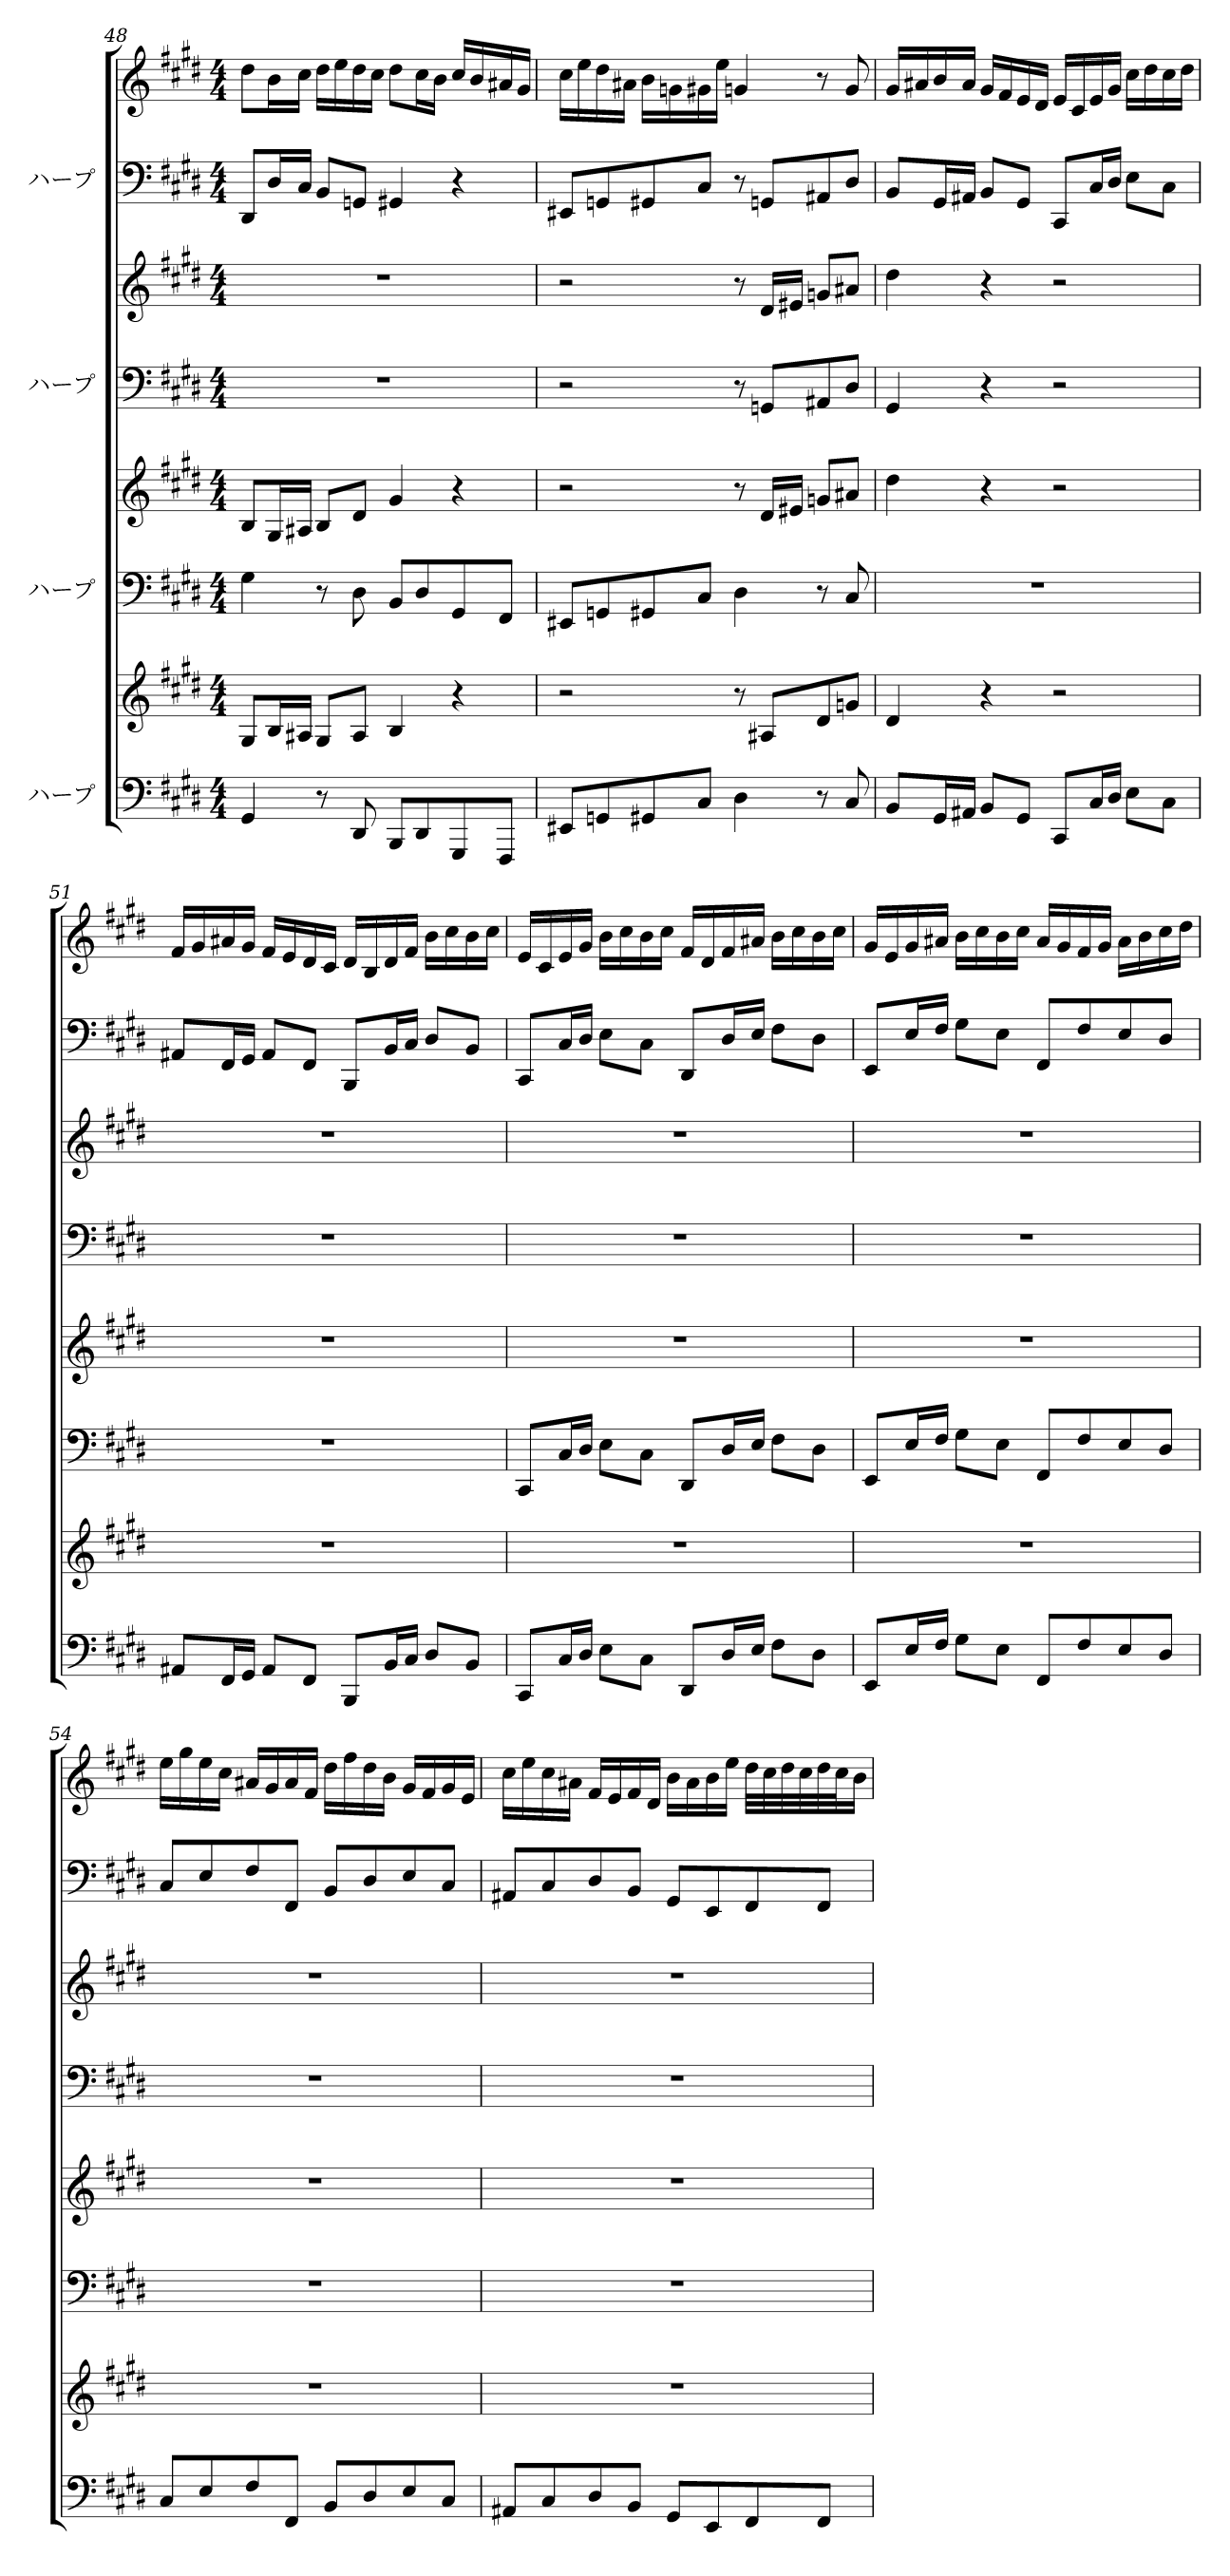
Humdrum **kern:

**kern	**kern	**kern	**kern	**kern	**kern	**kern	**kern
*part4	*part4	*part3	*part3	*part2	*part2	*part1	*part1
*staff8	*staff7	*staff6	*staff5	*staff4	*staff3	*staff2	*staff1
*I"ハープ	*	*I"ハープ	*	*I"ハープ	*	*I"ハープ	*
!!LO:PB:g=z
*clefF4	*clefG2	*clefF4	*clefG2	*clefF4	*clefG2	*clefF4	*clefG2
*k[f#c#g#d#]	*k[f#c#g#d#]	*k[f#c#g#d#]	*k[f#c#g#d#]	*k[f#c#g#d#]	*k[f#c#g#d#]	*k[f#c#g#d#]	*k[f#c#g#d#]
*M4/4	*M4/4	*M4/4	*M4/4	*M4/4	*M4/4	*M4/4	*M4/4
=48	=48	=48	=48	=48	=48	=48	=48
4GG#/	8G#/L	4G#\	8B/L	1r	1r	8DD#/L	8dd#\L
.	16B/L	.	16G#/L	.	.	16D#/L	16b\L
.	16A#X/JJ	.	16A#X/JJ	.	.	16C#/JJ	16cc#\JJ
8r	8G#/L	8r	8B/L	.	.	8BB/L	16dd#\LL
.	.	.	.	.	.	.	16ee\
8DD#/	8A#/J	8D#\	8d#/J	.	.	8GGn/J	16dd#\
.	.	.	.	.	.	.	16cc#\JJ
8BBB/L	4B/	8BB/L	4g#/	.	.	4GG#X/	8dd#\L
8DD#/	.	8D#/	.	.	.	.	16cc#\L
.	.	.	.	.	.	.	16b\JJ
8GGG#/	4r	8GG#/	4r	.	.	4r	16cc#/LL
.	.	.	.	.	.	.	16b/
8FFF#/J	.	8FF#/J	.	.	.	.	16a#X/
.	.	.	.	.	.	.	16g#/JJ
=49	=49	=49	=49	=49	=49	=49	=49
8EE#X/L	2r	8EE#X/L	2r	2r	2r	8EE#X/L	16cc#\LL
.	.	.	.	.	.	.	16ee\
8GGn/	.	8GGn/	.	.	.	8GGn/	16dd#\
.	.	.	.	.	.	.	16a#X\JJ
8GG#X/	.	8GG#X/	.	.	.	8GG#X/	16b\LL
.	.	.	.	.	.	.	16gn\
8C#/J	.	8C#/J	.	.	.	8C#/J	16g#X\
.	.	.	.	.	.	.	16ee\JJ
4D#\	8r	4D#\	8r	8r	8r	8r	4gn/
.	8A#X/L	.	16d#/LL	8GGn/L	16d#/LL	8GGn/L	.
.	.	.	16e#X/JJ	.	16e#X/JJ	.	.
8r	8d#/	8r	8gn/L	8AA#X/	8gn/L	8AA#X/	8r
8C#/	8gn/J	8C#/	8a#X/J	8D#/J	8a#X/J	8D#/J	8g/
!!LO:PB:g=z
=50	=50	=50	=50	=50	=50	=50	=50
8BB/L	4d#/	1r	4dd#\	4GG#/	4dd#\	8BB/L	16g#/LL
.	.	.	.	.	.	.	16a#X/
16GG#/L	.	.	.	.	.	16GG#/L	16b/
16AA#X/JJ	.	.	.	.	.	16AA#X/JJ	16a#/JJ
8BB/L	4r	.	4r	4r	4r	8BB/L	16g#/LL
.	.	.	.	.	.	.	16f#/
8GG#/J	.	.	.	.	.	8GG#/J	16e/
.	.	.	.	.	.	.	16d#/JJ
8CC#/L	2r	.	2r	2r	2r	8CC#/L	16e/LL
.	.	.	.	.	.	.	16c#/
16C#/L	.	.	.	.	.	16C#/L	16e/
16D#/JJ	.	.	.	.	.	16D#/JJ	16g#/JJ
8E\L	.	.	.	.	.	8E\L	16cc#\LL
.	.	.	.	.	.	.	16dd#\
8C#\J	.	.	.	.	.	8C#\J	16cc#\
.	.	.	.	.	.	.	16dd#\JJ
=51	=51	=51	=51	=51	=51	=51	=51
8AA#X/L	1r	1r	1r	1r	1r	8AA#X/L	16f#/LL
.	.	.	.	.	.	.	16g#/
16FF#/L	.	.	.	.	.	16FF#/L	16a#X/
16GG#/JJ	.	.	.	.	.	16GG#/JJ	16g#/JJ
8AA#/L	.	.	.	.	.	8AA#/L	16f#/LL
.	.	.	.	.	.	.	16e/
8FF#/J	.	.	.	.	.	8FF#/J	16d#/
.	.	.	.	.	.	.	16c#/JJ
8BBB/L	.	.	.	.	.	8BBB/L	16d#/LL
.	.	.	.	.	.	.	16B/
16BB/L	.	.	.	.	.	16BB/L	16d#/
16C#/JJ	.	.	.	.	.	16C#/JJ	16f#/JJ
8D#/L	.	.	.	.	.	8D#/L	16b\LL
.	.	.	.	.	.	.	16cc#\
8BB/J	.	.	.	.	.	8BB/J	16b\
.	.	.	.	.	.	.	16cc#\JJ
!!LO:PB:g=z
=52	=52	=52	=52	=52	=52	=52	=52
8CC#/L	1r	8CC#/L	1r	1r	1r	8CC#/L	16e/LL
.	.	.	.	.	.	.	16c#/
16C#/L	.	16C#/L	.	.	.	16C#/L	16e/
16D#/JJ	.	16D#/JJ	.	.	.	16D#/JJ	16g#/JJ
8E\L	.	8E\L	.	.	.	8E\L	16b\LL
.	.	.	.	.	.	.	16cc#\
8C#\J	.	8C#\J	.	.	.	8C#\J	16b\
.	.	.	.	.	.	.	16cc#\JJ
8DD#/L	.	8DD#/L	.	.	.	8DD#/L	16f#/LL
.	.	.	.	.	.	.	16d#/
16D#/L	.	16D#/L	.	.	.	16D#/L	16f#/
16E/JJ	.	16E/JJ	.	.	.	16E/JJ	16a#X/JJ
8F#\L	.	8F#\L	.	.	.	8F#\L	16b\LL
.	.	.	.	.	.	.	16cc#\
8D#\J	.	8D#\J	.	.	.	8D#\J	16b\
.	.	.	.	.	.	.	16cc#\JJ
=53	=53	=53	=53	=53	=53	=53	=53
8EE/L	1r	8EE/L	1r	1r	1r	8EE/L	16g#/LL
.	.	.	.	.	.	.	16e/
16E/L	.	16E/L	.	.	.	16E/L	16g#/
16F#/JJ	.	16F#/JJ	.	.	.	16F#/JJ	16a#X/JJ
8G#\L	.	8G#\L	.	.	.	8G#\L	16b\LL
.	.	.	.	.	.	.	16cc#\
8E\J	.	8E\J	.	.	.	8E\J	16b\
.	.	.	.	.	.	.	16cc#\JJ
8FF#/L	.	8FF#/L	.	.	.	8FF#/L	16a#/LL
.	.	.	.	.	.	.	16g#/
8F#/	.	8F#/	.	.	.	8F#/	16f#/
.	.	.	.	.	.	.	16g#/JJ
8E/	.	8E/	.	.	.	8E/	16a#\LL
.	.	.	.	.	.	.	16b\
8D#/J	.	8D#/J	.	.	.	8D#/J	16cc#\
.	.	.	.	.	.	.	16dd#\JJ
!!LO:PB:g=z
=54	=54	=54	=54	=54	=54	=54	=54
8C#/L	1r	1r	1r	1r	1r	8C#/L	16ee\LL
.	.	.	.	.	.	.	16gg#\
8E/	.	.	.	.	.	8E/	16ee\
.	.	.	.	.	.	.	16cc#\JJ
8F#/	.	.	.	.	.	8F#/	16a#X/LL
.	.	.	.	.	.	.	16g#/
8FF#/J	.	.	.	.	.	8FF#/J	16a#/
.	.	.	.	.	.	.	16f#/JJ
8BB/L	.	.	.	.	.	8BB/L	16dd#\LL
.	.	.	.	.	.	.	16ff#\
8D#/	.	.	.	.	.	8D#/	16dd#\
.	.	.	.	.	.	.	16b\JJ
8E/	.	.	.	.	.	8E/	16g#/LL
.	.	.	.	.	.	.	16f#/
8C#/J	.	.	.	.	.	8C#/J	16g#/
.	.	.	.	.	.	.	16e/JJ
=55	=55	=55	=55	=55	=55	=55	=55
8AA#X/L	1r	1r	1r	1r	1r	8AA#X/L	16cc#\LL
.	.	.	.	.	.	.	16ee\
8C#/	.	.	.	.	.	8C#/	16cc#\
.	.	.	.	.	.	.	16a#X\JJ
8D#/	.	.	.	.	.	8D#/	16f#/LL
.	.	.	.	.	.	.	16e/
8BB/J	.	.	.	.	.	8BB/J	16f#/
.	.	.	.	.	.	.	16d#/JJ
8GG#/L	.	.	.	.	.	8GG#/L	16b\LL
.	.	.	.	.	.	.	16a#\
8EE/	.	.	.	.	.	8EE/	16b\
.	.	.	.	.	.	.	16ee\JJ
8FF#/	.	.	.	.	.	8FF#/	32dd#\LLL
.	.	.	.	.	.	.	32cc#\
.	.	.	.	.	.	.	32dd#\
.	.	.	.	.	.	.	32cc#\
8FF#/J	.	.	.	.	.	8FF#/J	32dd#\
.	.	.	.	.	.	.	32cc#\J
.	.	.	.	.	.	.	16b\JJ
=	=	=	=	=	=	=	=
*-	*-	*-	*-	*-	*-	*-	*-
